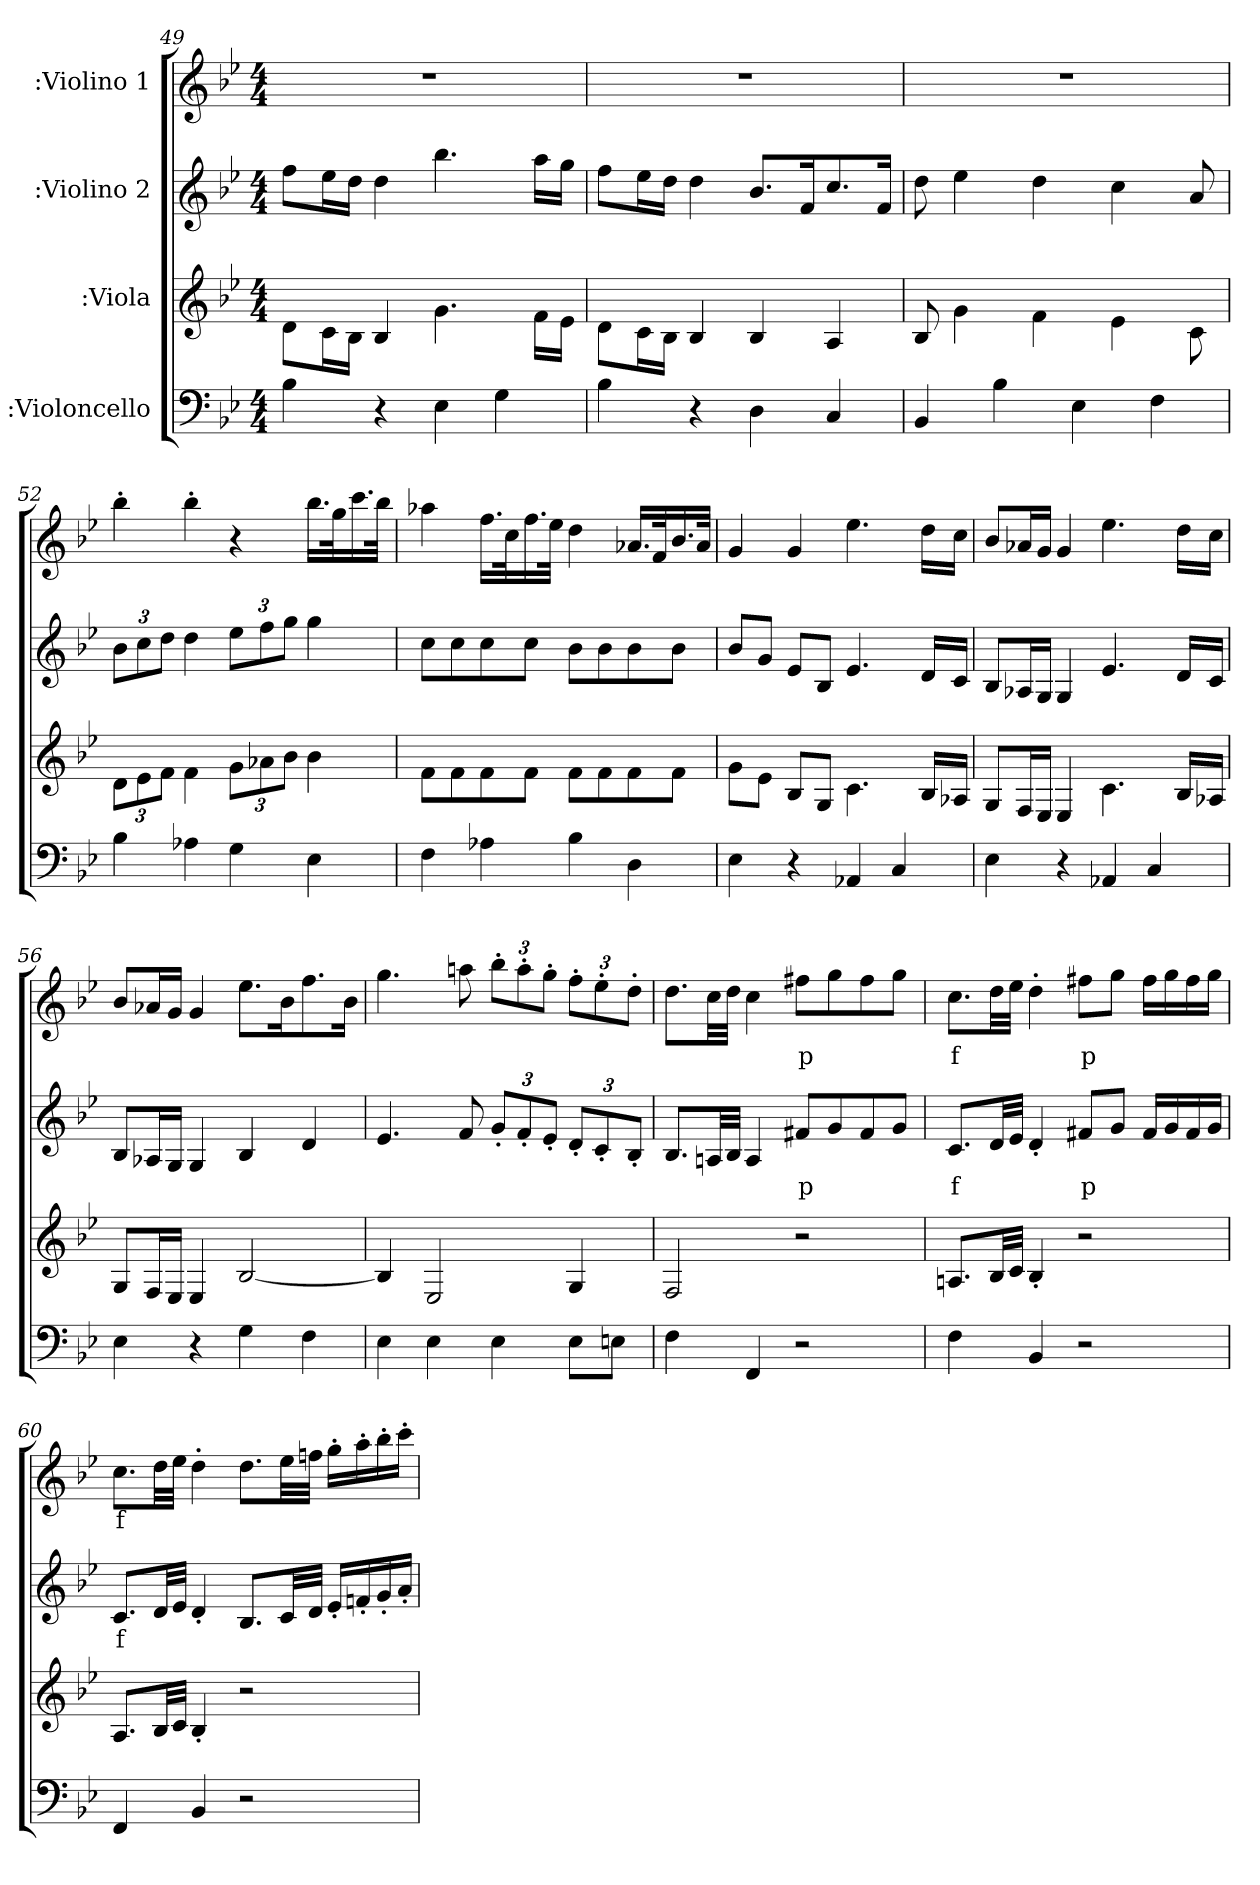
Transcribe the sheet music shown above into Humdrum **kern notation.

**kern	**kern	**kern	**text	**kern	**text
*part4	*part3	*part2	*part2	*part1	*part1
*staff4	*staff3	*staff2	*staff2	*staff1	*staff1
*I":Violoncello	*I":Viola	*I":Violino 2	*	*I":Violino 1	*
*clefF4	*	*clefG2	*	*clefG2	*
*k[b-e-]	*k[b-e-]	*k[b-e-]	*	*k[b-e-]	*
*B-:	*B-:	*B-:	*	*B-:	*
*M4/4	*M4/4	*M4/4	*	*M4/4	*
=49	=49	=49	=49	=49	=49
4B-\	8d\L	8ff\L	.	1r	.
.	16c\L	16ee-\L	.	.	.
.	16B-\JJ	16dd\JJ	.	.	.
4r	4B-/	4dd\	.	.	.
4E-\	4.g\	4.bb-\	.	.	.
4G\	.	.	.	.	.
.	16f\LL	16aa\LL	.	.	.
.	16e-\JJ	16gg\JJ	.	.	.
=50	=50	=50	=50	=50	=50
4B-\	8d\L	8ff\L	.	1r	.
.	16c\L	16ee-\L	.	.	.
.	16B-\JJ	16dd\JJ	.	.	.
4r	4B-/	4dd\	.	.	.
4D\	4B-/	8.b-/L	.	.	.
.	.	16f/	.	.	.
4C/	4A/	8.cc/	.	.	.
.	.	16f/Jk	.	.	.
=51	=51	=51	=51	=51	=51
4BB-/	8B-/	8dd\	.	1r	.
.	4g\	4ee-\	.	.	.
4B-\	.	.	.	.	.
.	4f\	4dd\	.	.	.
4E-\	.	.	.	.	.
.	4e-\	4cc\	.	.	.
4F\	.	.	.	.	.
.	8c\	8a/	.	.	.
=52	=52	=52	=52	=52	=52
4B-\	12d\L	12b-\L	.	4bb-'>\	.
.	12e-\	12cc\	.	.	.
.	12f\J	12dd\J	.	.	.
4A-X\	4f\	4dd\	.	4bb-'>\	.
4G\	12g\L	12ee-\L	.	4r	.
.	12a-X\	12ff\	.	.	.
.	12b-\J	12gg\J	.	.	.
4E-\	4b-\	4gg\	.	16.bb-\LL	.
.	.	.	.	32gg\	.
.	.	.	.	16.ccc\	.
.	.	.	.	32bb-\JJk	.
=53	=53	=53	=53	=53	=53
4F\	8f\L	8cc\L	.	4aa-X\	.
.	8f\	8cc\	.	.	.
4A-X\	8f\	8cc\	.	16.ff\LL	.
.	.	.	.	32cc\	.
.	8f\J	8cc\J	.	16.ff\	.
.	.	.	.	32ee-\JJk	.
4B-\	8f\L	8b-\L	.	4dd\	.
.	8f\	8b-\	.	.	.
4D\	8f\	8b-\	.	16.a-/LL	.
.	.	.	.	32f/	.
.	8f\J	8b-\J	.	16.b-/	.
.	.	.	.	32a-/JJk	.
=54	=54	=54	=54	=54	=54
4E-\	8g\L	8b-/L	.	4g/	.
.	8e-\J	8g/J	.	.	.
4r	8B-/L	8e-/L	.	4g/	.
.	8G/J	8B-/J	.	.	.
4AA-X/	4.c\	4.e-/	.	4.ee-\	.
4C/	.	.	.	.	.
.	16B-/LL	16d/LL	.	16dd\LL	.
.	16A-X/JJ	16c/JJ	.	16cc\JJ	.
=55	=55	=55	=55	=55	=55
4E-\	8G/L	8B-/L	.	8b-/L	.
.	16F/L	16A-X/L	.	16a-X/L	.
.	16E-/JJ	16G/JJ	.	16g/JJ	.
4r	4E-/	4G/	.	4g/	.
4AA-X/	4.c\	4.e-/	.	4.ee-\	.
4C/	.	.	.	.	.
.	16B-/LL	16d/LL	.	16dd\LL	.
.	16A-X/JJ	16c/JJ	.	16cc\JJ	.
=56	=56	=56	=56	=56	=56
4E-\	8G/L	8B-/L	.	8b-/L	.
.	16F/L	16A-X/L	.	16a-X/L	.
.	16E-/JJ	16G/JJ	.	16g/JJ	.
4r	4E-/	4G/	.	4g/	.
4G\	[2B-/	4B-/	.	8.ee-\L	.
.	.	.	.	16b-\	.
4F\	.	4d/	.	8.ff\	.
.	.	.	.	16b-\Jk	.
=57	=57	=57	=57	=57	=57
4E-\	4B-/]	4.e-/	.	4.gg\	.
4E-\	2E-/	.	.	.	.
.	.	8f/	.	8aan\	.
4E-\	.	12g'>/L	.	12bb-'>\L	.
.	.	12f'>/	.	12aa'>\	.
.	.	12e-'>/J	.	12gg'>\J	.
8E-\L	4G/	12d'>/L	.	12ff'>\L	.
.	.	12c'>/	.	12ee-'>\	.
8En\J	.	.	.	.	.
.	.	12B-'>/J	.	12dd'>\J	.
=58	=58	=58	=58	=58	=58
4F\	2F/	8.B-/L	.	8.dd\L	.
.	.	32An/LL	.	32cc\LL	.
.	.	32B-/JJJ	.	32dd\JJJ	.
4FF/	.	4A/	.	4cc\	.
2r	2r	8f#X/L	p	8ff#X\L	p
.	.	8g/	.	8gg\	.
.	.	8f#/	.	8ff#\	.
.	.	8g/J	.	8gg\J	.
=59	=59	=59	=59	=59	=59
4F\	8.An/L	8.c/L	f	8.cc\L	f
.	32B-/LL	32d/LL	.	32dd\LL	.
.	32c/JJJ	32e-/JJJ	.	32ee-\JJJ	.
4BB-/	4B-'>/	4d'>/	.	4dd'>\	.
2r	2r	8f#X/L	p	8ff#X\L	p
.	.	8g/J	.	8gg\J	.
.	.	16f#/LL	.	16ff#\LL	.
.	.	16g/	.	16gg\	.
.	.	16f#/	.	16ff#\	.
.	.	16g/JJ	.	16gg\JJ	.
=60	=60	=60	=60	=60	=60
4FF/	8.A/L	8.c/L	f	8.cc\L	f
.	32B-/LL	32d/LL	.	32dd\LL	.
.	32c/JJJ	32e-/JJJ	.	32ee-\JJJ	.
4BB-/	4B-'>/	4d'>/	.	4dd'>\	.
2r	2r	8.B-/L	.	8.dd\L	.
.	.	32c/LL	.	32ee-\LL	.
.	.	32d/JJJ	.	32ffn\JJJ	.
.	.	16e-'>/LL	.	16gg'>\LL	.
.	.	16fn'>/	.	16aa'>\	.
.	.	16g'>/	.	16bb-'>\	.
.	.	16a'>/JJ	.	16ccc'>\JJ	.
=	=	=	=	=	=
*-	*-	*-	*-	*-	*-
